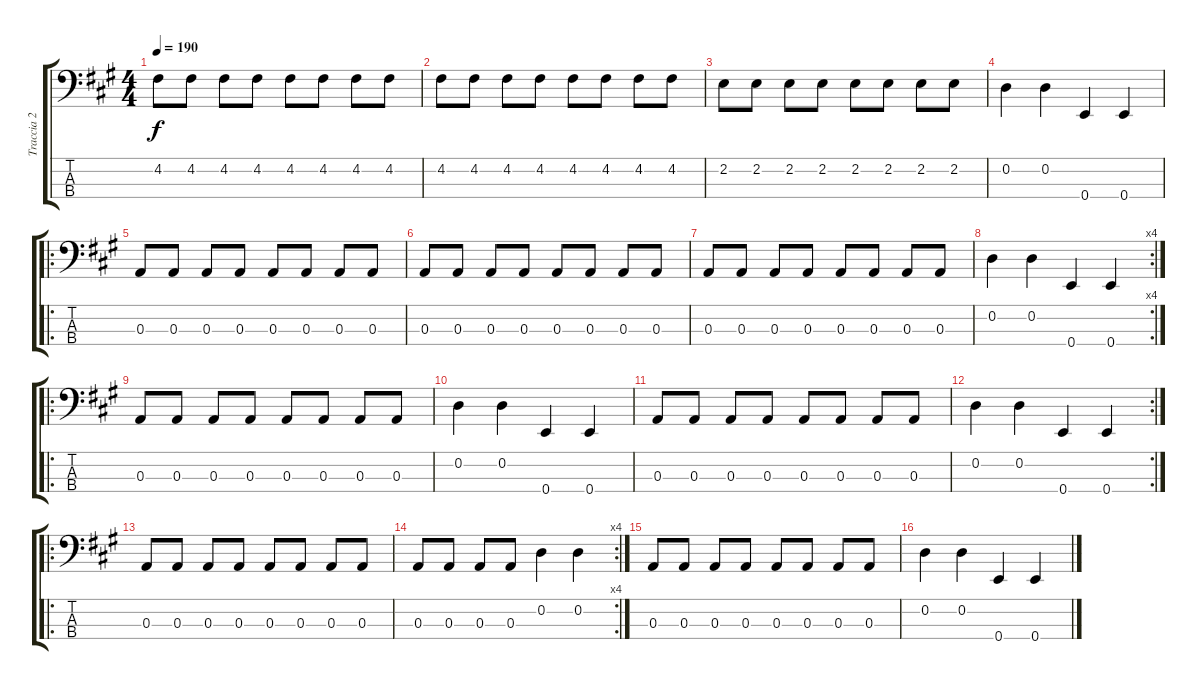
\track ("Traccia 2" "Traccia 2") {instrument electricbasspick}
\staff {score tabs}
\tuning (G2 D2 A1 E1) {hide}
\ts (4 4)
\tempo 190
\clef f4
\ks a
4.2.8{dy f} 4.2.8 4.2.8 4.2.8 4.2.8 4.2.8 4.2.8 4.2.8 |
4.2.8 4.2.8 4.2.8 4.2.8 4.2.8 4.2.8 4.2.8 4.2.8 |
2.2.8 2.2.8 2.2.8 2.2.8 2.2.8 2.2.8 2.2.8 2.2.8 |
0.2.4 0.2.4 0.4.4 0.4.4 |
\ro
0.3.8 0.3.8 0.3.8 0.3.8 0.3.8 0.3.8 0.3.8 0.3.8 |
0.3.8 0.3.8 0.3.8 0.3.8 0.3.8 0.3.8 0.3.8 0.3.8 |
0.3.8 0.3.8 0.3.8 0.3.8 0.3.8 0.3.8 0.3.8 0.3.8 |
\rc 4
0.2.4 0.2.4 0.4.4 0.4.4 |
\ro
0.3.8 0.3.8 0.3.8 0.3.8 0.3.8 0.3.8 0.3.8 0.3.8 |
0.2.4 0.2.4 0.4.4 0.4.4 |
0.3.8 0.3.8 0.3.8 0.3.8 0.3.8 0.3.8 0.3.8 0.3.8 |
\rc 2
0.2.4 0.2.4 0.4.4 0.4.4 |
\ro
0.3.8 0.3.8 0.3.8 0.3.8 0.3.8 0.3.8 0.3.8 0.3.8 |
\rc 4
0.3.8 0.3.8 0.3.8 0.3.8 0.2.4 0.2.4 |
0.3.8 0.3.8 0.3.8 0.3.8 0.3.8 0.3.8 0.3.8 0.3.8 |
0.2.4 0.2.4 0.4.4 0.4.4
